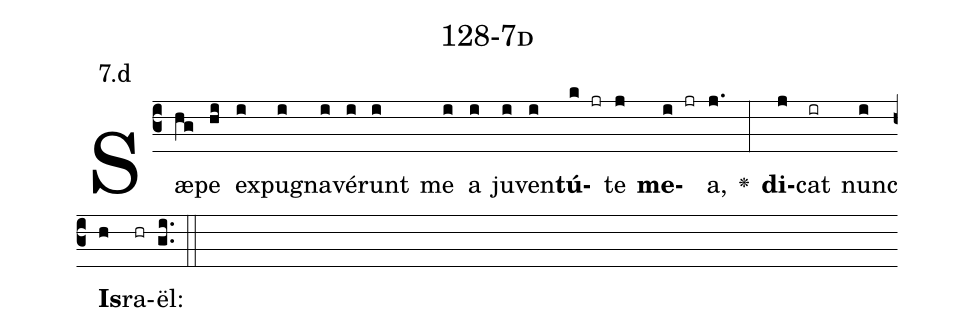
name: 128-7d;
annotation: 7.d;
%%
(c3)Sæ(hg)pe(hi) ex(i)pu(i)gna(i)vé(i)runt(i) me(i) a(i) ju(i)ven(i)<b>tú</b>(k jr)te(j) <b>me</b>(i jr)a,(j.) <v>\greheightstar</v>(:) <b>di</b>(j)cat(ir) nunc(i) <b>Is</b>(h)ra(hr)ël:(gi..) (::)


%E(i) u(i) o(j) u(i) a(h) e.(gi..) (::)
